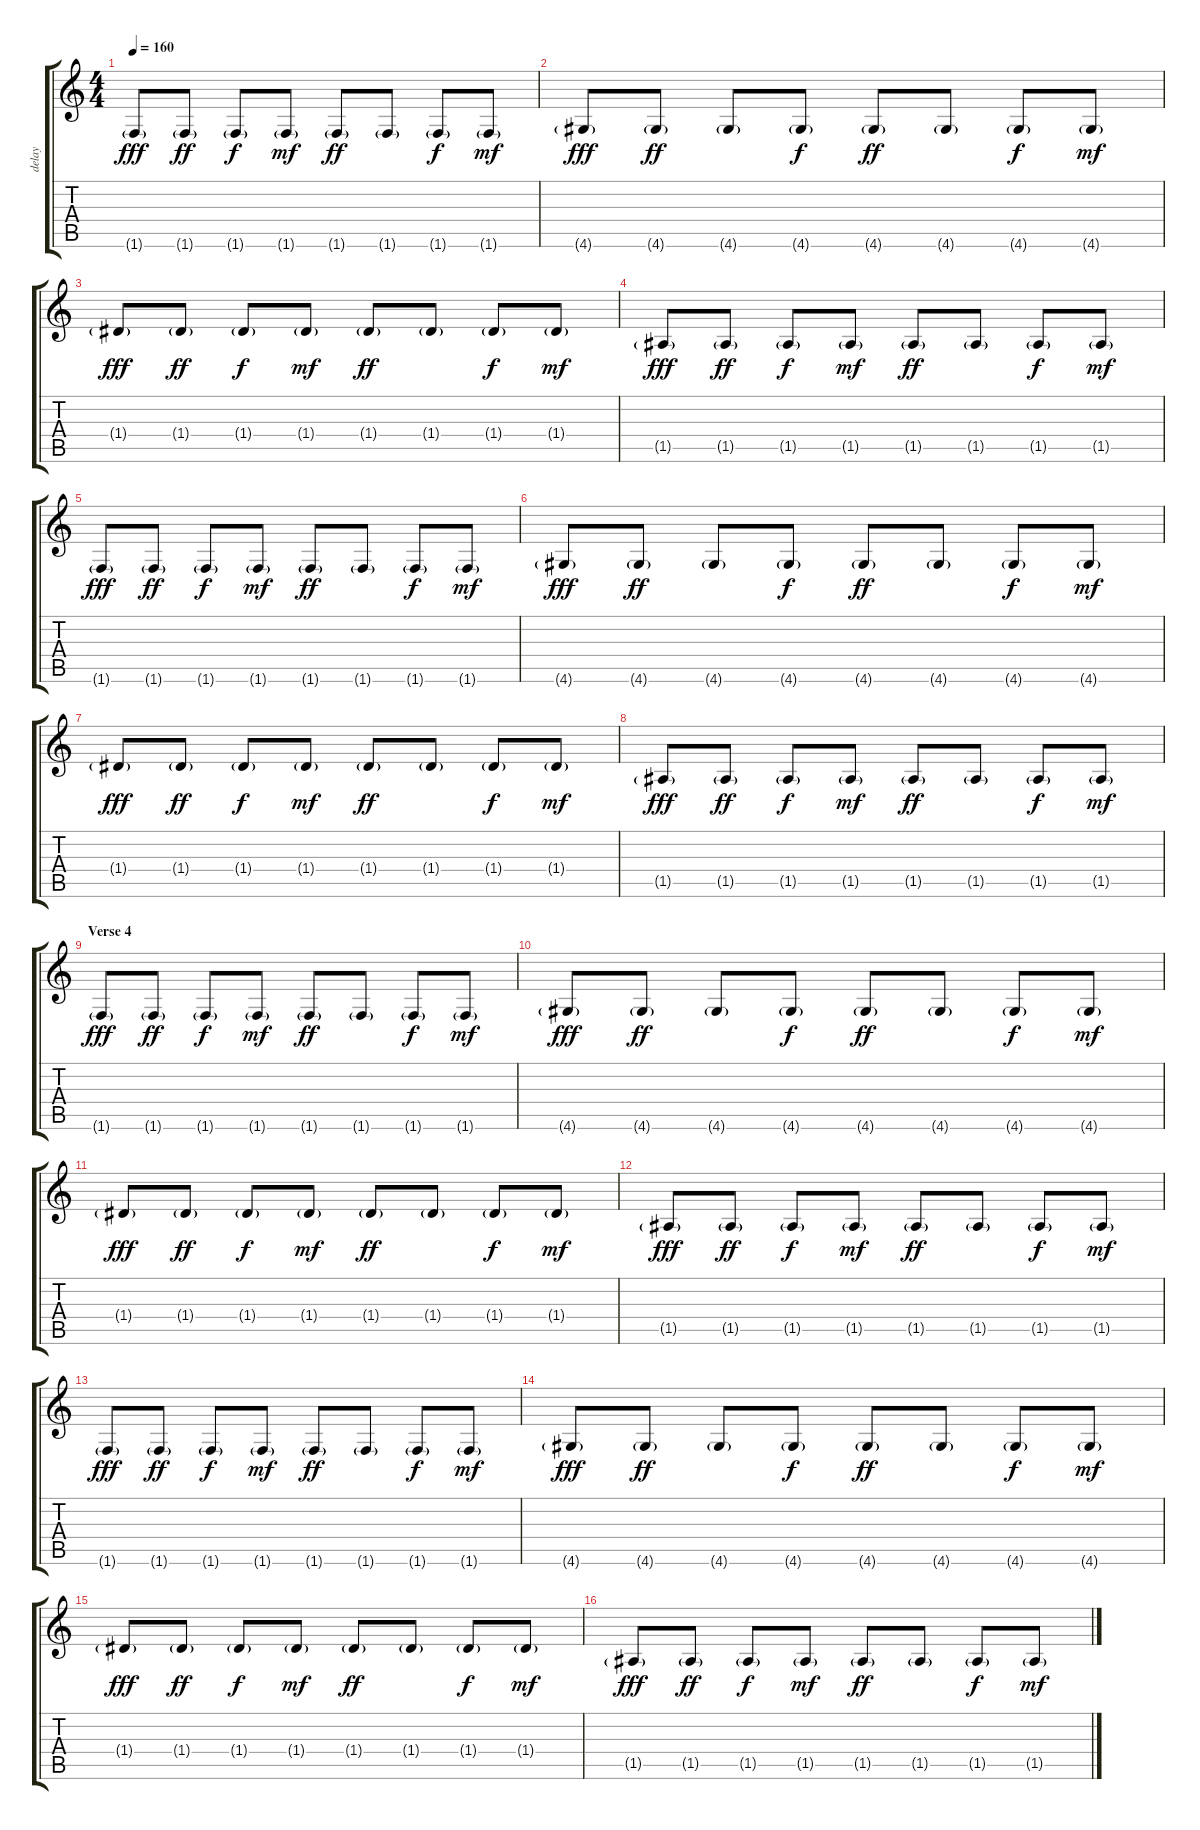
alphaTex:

\track ("delay" "delay") {instrument distortionguitar}
\staff {score tabs}
\tuning (E4 B3 G3 D3 A2 E2) {hide}
\ts (4 4)
\tempo 160
\clef g2
\ks c
1.6{g}.8{dy fff} 1.6{g}.8{dy ff} 1.6{g}.8{dy f} 1.6{g}.8{dy mf} 1.6{g}.8{dy ff} 1.6{g}.8 1.6{g}.8{dy f} 1.6{g}.8{dy mf} |
4.6{g}.8{dy fff} 4.6{g}.8{dy ff} 4.6{g}.8 4.6{g}.8{dy f} 4.6{g}.8{dy ff} 4.6{g}.8 4.6{g}.8{dy f} 4.6{g}.8{dy mf} |
1.4{g}.8{dy fff} 1.4{g}.8{dy ff} 1.4{g}.8{dy f} 1.4{g}.8{dy mf} 1.4{g}.8{dy ff} 1.4{g}.8 1.4{g}.8{dy f} 1.4{g}.8{dy mf} |
1.5{g}.8{dy fff} 1.5{g}.8{dy ff} 1.5{g}.8{dy f} 1.5{g}.8{dy mf} 1.5{g}.8{dy ff} 1.5{g}.8 1.5{g}.8{dy f} 1.5{g}.8{dy mf} |
1.6{g}.8{dy fff} 1.6{g}.8{dy ff} 1.6{g}.8{dy f} 1.6{g}.8{dy mf} 1.6{g}.8{dy ff} 1.6{g}.8 1.6{g}.8{dy f} 1.6{g}.8{dy mf} |
4.6{g}.8{dy fff} 4.6{g}.8{dy ff} 4.6{g}.8 4.6{g}.8{dy f} 4.6{g}.8{dy ff} 4.6{g}.8 4.6{g}.8{dy f} 4.6{g}.8{dy mf} |
1.4{g}.8{dy fff} 1.4{g}.8{dy ff} 1.4{g}.8{dy f} 1.4{g}.8{dy mf} 1.4{g}.8{dy ff} 1.4{g}.8 1.4{g}.8{dy f} 1.4{g}.8{dy mf} |
1.5{g}.8{dy fff} 1.5{g}.8{dy ff} 1.5{g}.8{dy f} 1.5{g}.8{dy mf} 1.5{g}.8{dy ff} 1.5{g}.8 1.5{g}.8{dy f} 1.5{g}.8{dy mf} |
\section ("" "Verse 4")
1.6{g}.8{dy fff} 1.6{g}.8{dy ff} 1.6{g}.8{dy f} 1.6{g}.8{dy mf} 1.6{g}.8{dy ff} 1.6{g}.8 1.6{g}.8{dy f} 1.6{g}.8{dy mf} |
4.6{g}.8{dy fff} 4.6{g}.8{dy ff} 4.6{g}.8 4.6{g}.8{dy f} 4.6{g}.8{dy ff} 4.6{g}.8 4.6{g}.8{dy f} 4.6{g}.8{dy mf} |
1.4{g}.8{dy fff} 1.4{g}.8{dy ff} 1.4{g}.8{dy f} 1.4{g}.8{dy mf} 1.4{g}.8{dy ff} 1.4{g}.8 1.4{g}.8{dy f} 1.4{g}.8{dy mf} |
1.5{g}.8{dy fff} 1.5{g}.8{dy ff} 1.5{g}.8{dy f} 1.5{g}.8{dy mf} 1.5{g}.8{dy ff} 1.5{g}.8 1.5{g}.8{dy f} 1.5{g}.8{dy mf} |
1.6{g}.8{dy fff} 1.6{g}.8{dy ff} 1.6{g}.8{dy f} 1.6{g}.8{dy mf} 1.6{g}.8{dy ff} 1.6{g}.8 1.6{g}.8{dy f} 1.6{g}.8{dy mf} |
4.6{g}.8{dy fff} 4.6{g}.8{dy ff} 4.6{g}.8 4.6{g}.8{dy f} 4.6{g}.8{dy ff} 4.6{g}.8 4.6{g}.8{dy f} 4.6{g}.8{dy mf} |
1.4{g}.8{dy fff} 1.4{g}.8{dy ff} 1.4{g}.8{dy f} 1.4{g}.8{dy mf} 1.4{g}.8{dy ff} 1.4{g}.8 1.4{g}.8{dy f} 1.4{g}.8{dy mf} |
1.5{g}.8{dy fff} 1.5{g}.8{dy ff} 1.5{g}.8{dy f} 1.5{g}.8{dy mf} 1.5{g}.8{dy ff} 1.5{g}.8 1.5{g}.8{dy f} 1.5{g}.8{dy mf}
